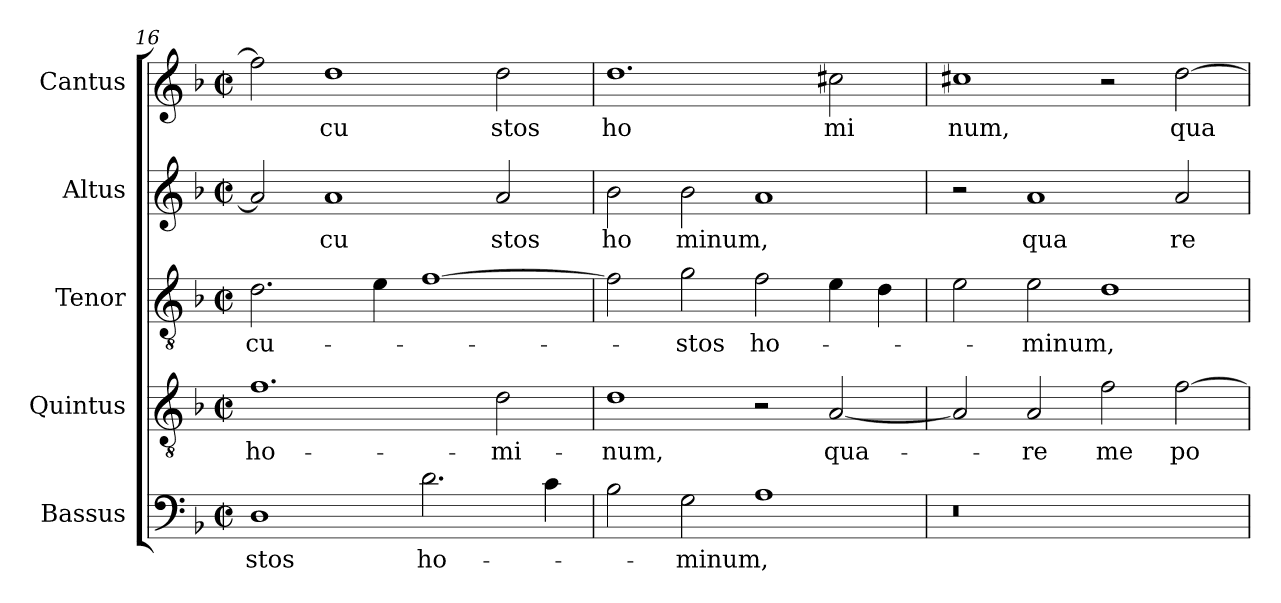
**kern	**text	**kern	**text	**kern	**text	**kern	**text	**kern	**text
*part5	*part5	*part4	*part4	*part3	*part3	*part2	*part2	*part1	*part1
*staff5	*staff5	*staff4	*staff4	*staff3	*staff3	*staff2	*staff2	*staff1	*staff1
*I"Bassus	*	*I"Quintus	*	*I"Tenor	*	*I"Altus	*	*I"Cantus	*
*clefF4	*	*clefGv2	*	*clefGv2	*	*clefG2	*	*clefG2	*
*k[b-]	*	*k[b-]	*	*k[b-]	*	*k[b-]	*	*k[b-]	*
*F:	*	*F:	*	*F:	*	*F:	*	*F:	*
*M2/2	*	*M2/2	*	*M2/2	*	*M2/2	*	*M2/2	*
*met(c|)	*	*met(c|)	*	*met(c|)	*	*met(c|)	*	*met(c|)	*
=16	=16	=16	=16	=16	=16	=16	=16	=16	=16
!	!LO:LY:b:cj	!	!LO:LY:b:cj	!	!LO:LY:b:cj	!	!	!	!
1D	-stos	1.f	ho-	2.d\	cu-	2a/]	.	2ff\]	.
!	!	!	!	!	!	!	!LO:LY:b:cj	!	!LO:LY:b:cj
.	.	.	.	.	.	1a	cu	1dd	cu
.	.	.	.	4e\	.	.	.	.	.
!	!LO:LY:b:cj	!	!	!	!	!	!	!	!
2.d\	ho-	.	.	[>1f	.	.	.	.	.
!	!	!	!LO:LY:b:cj	!	!	!	!LO:LY:b:cj	!	!LO:LY:b:cj
.	.	2d\	-mi-	.	.	2a/	stos	2dd\	stos
4c\	.	.	.	.	.	.	.	.	.
=17	=17	=17	=17	=17	=17	=17	=17	=17	=17
!	!	!	!LO:LY:b:cj	!	!	!	!LO:LY:b:cj	!	!LO:LY:b:cj
2B-\	.	1d	-num,	2f\]	.	2b-\	ho	1.dd	ho
!	!LO:LY:b	!	!	!	!LO:LY:b:cj	!	!LO:LY:b	!	!
2G\	-minum,	.	.	2g\	-stos	2b-\	minum,	.	.
!	!	!	!	!	!LO:LY:b:cj	!	!	!	!
1A	.	2r	.	2f\	ho-	1a	.	.	.
!	!	!	!LO:LY:b	!	!	!	!	!	!LO:LY:b:cj
.	.	[<2A/	qua-	4e\	.	.	.	2cc#X\	mi
.	.	.	.	4d\	.	.	.	.	.
=18	=18	=18	=18	=18	=18	=18	=18	=18	=18
!	!	!	!	!	!	!	!	!	!LO:LY:b:cj
0r	.	2A/]	.	2e\	.	2r	.	1cc#X	num,
!	!	!	!LO:LY:b:cj	!	!LO:LY:b	!	!LO:LY:b:cj	!	!
.	.	2A/	-re	2e\	-minum,	1a	qua	.	.
!	!	!	!LO:LY:b:cj	!	!	!	!	!	!
.	.	2f\	me	1d	.	.	.	2r	.
!	!	!	!LO:LY:b:cj	!	!	!	!LO:LY:b:cj	!	!LO:LY:b
.	.	[>2f\	po-	.	.	2a/	re	[>2dd\	qua
=	=	=	=	=	=	=	=	=	=
*-	*-	*-	*-	*-	*-	*-	*-	*-	*-
